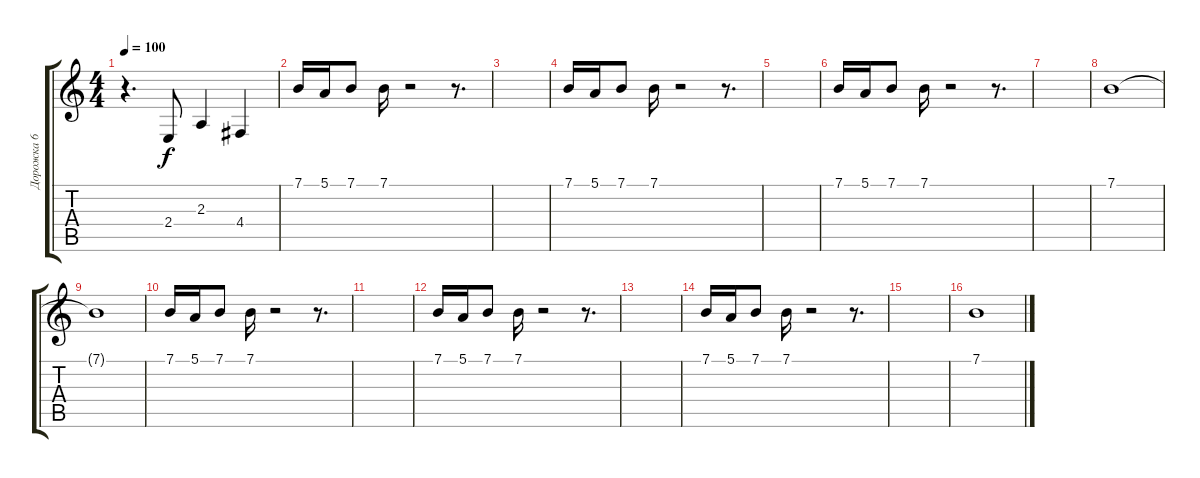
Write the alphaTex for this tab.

\track ("Дорожка 6" "Дорожка 6") {instrument mutedtrumpet}
\staff {score tabs}
\tuning (E4 B3 G3 D3 A2 E2) {hide}
\ts (4 4)
\tempo 100
\clef g2
\ks c
r.4{d dy f} 2.4.8 2.3.4 4.4.4 |
7.1.16 5.1.16 7.1.8 7.1.16 r.2 r.8{d} |
|
7.1.16 5.1.16 7.1.8 7.1.16 r.2 r.8{d} |
|
7.1.16 5.1.16 7.1.8 7.1.16 r.2 r.8{d} |
|
7.1.1 |
7.1{t}.1 |
7.1.16 5.1.16 7.1.8 7.1.16 r.2 r.8{d} |
|
7.1.16 5.1.16 7.1.8 7.1.16 r.2 r.8{d} |
|
7.1.16 5.1.16 7.1.8 7.1.16 r.2 r.8{d} |
|
7.1.1
